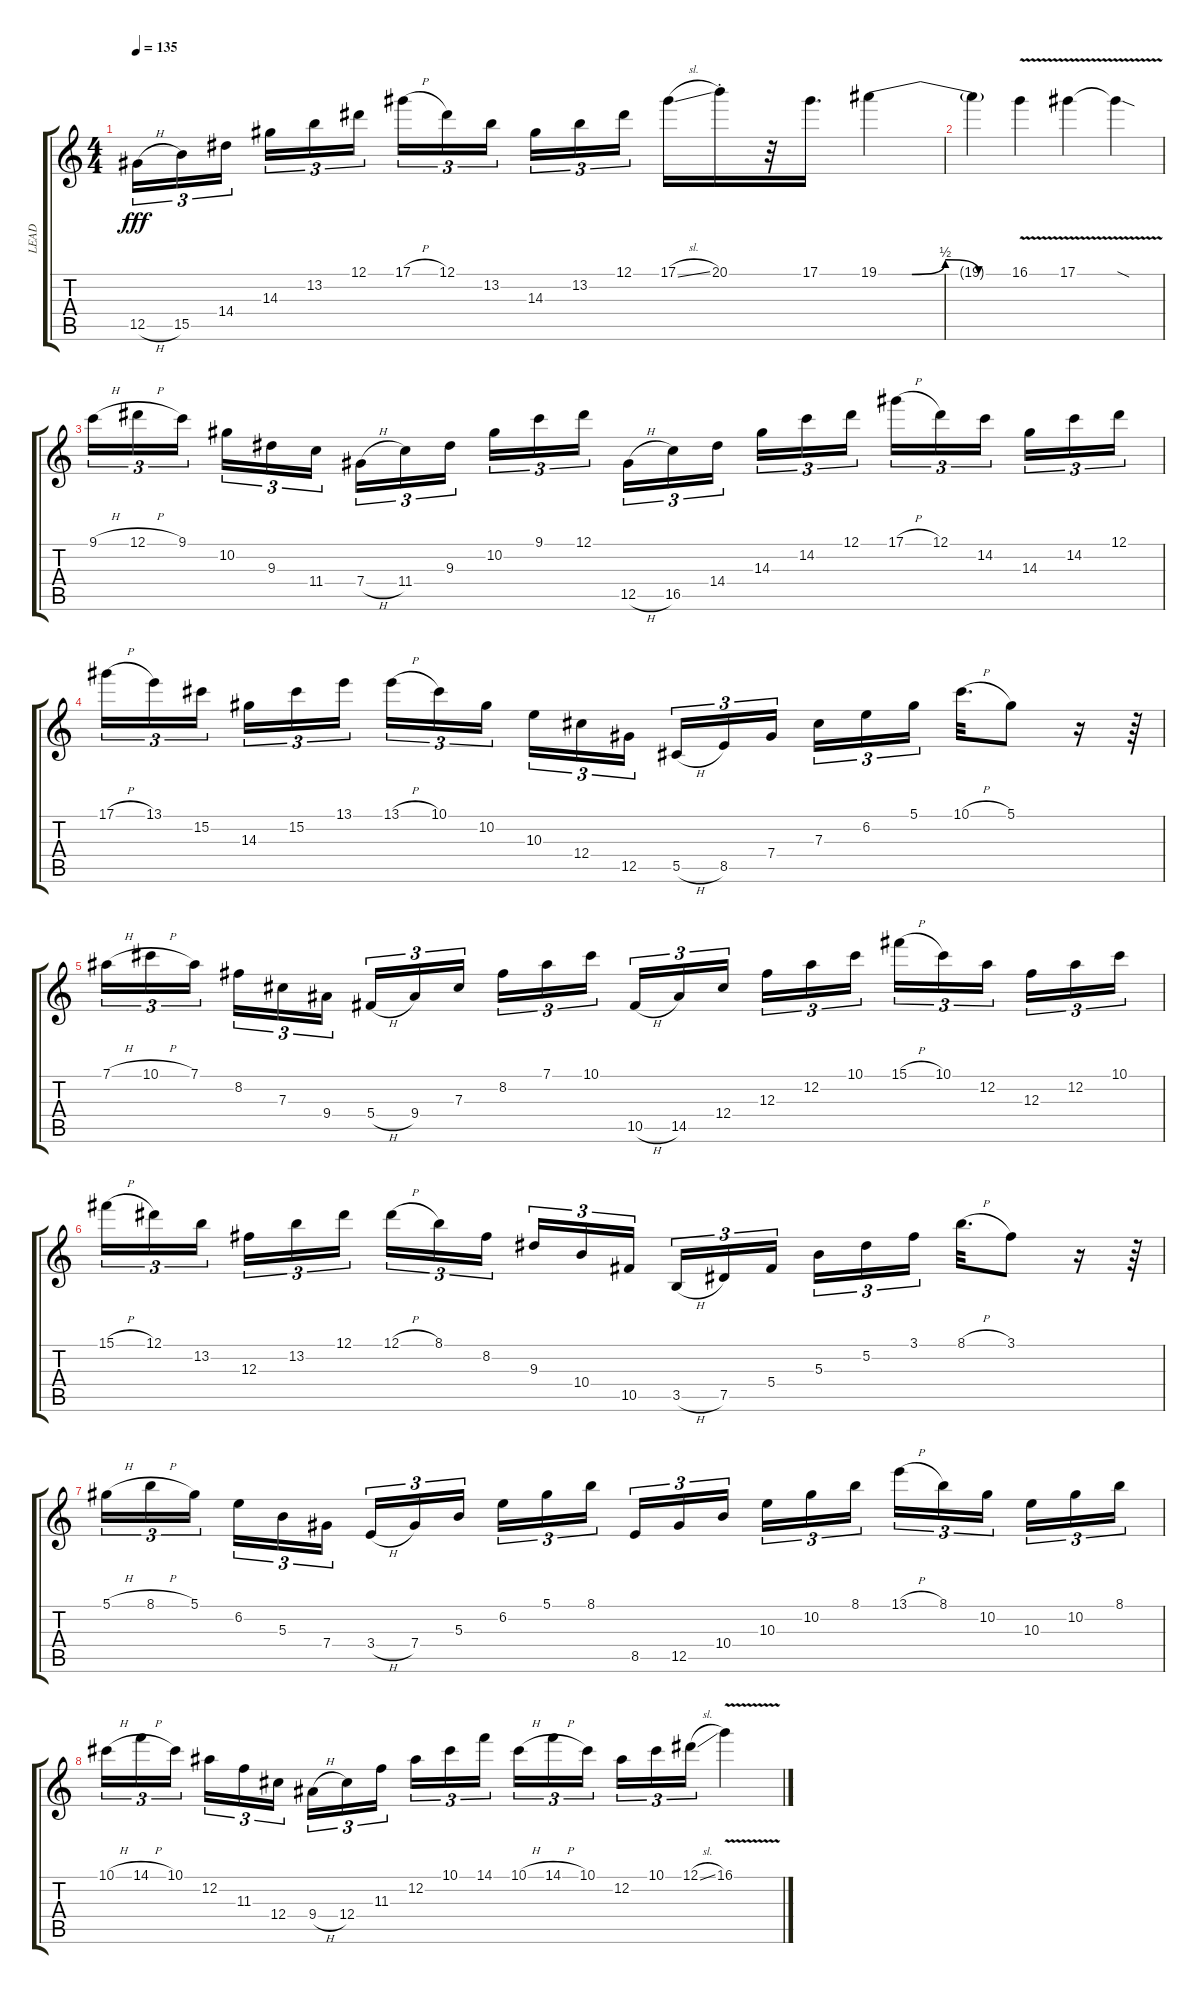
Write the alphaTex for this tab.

\track ("LEAD" "LEAD") {instrument overdrivenguitar}
\staff {score tabs}
\tuning (Eb4 Bb3 Gb3 Db3 Ab2 Eb2) {hide}
\ts (4 4)
\tempo 135
\clef g2
\ks c
12.5{h}.16{tu (3 2) dy fff} 15.5.16{tu (3 2)} 14.4.16{tu (3 2) beam splitsecondary} 14.3.16{tu (3 2)} 13.2.16{tu (3 2)} 12.1.16{tu (3 2)} 17.1{h}.16{tu (3 2)} 12.1.16{tu (3 2)} 13.2.16{tu (3 2) beam splitsecondary} 14.3.16{tu (3 2)} 13.2.16{tu (3 2)} 12.1.16{tu (3 2)} 17.1{sl}.16 20.1{st}.16 r.32 17.1.16{d} 19.1{be (custom 0 0 15 0 30 2 45 0 60 0)}.4 |
19.1{t}.4 16.1{v}.4 17.1{v}.4 17.1{sod t}.4 |
9.1{h}.16{tu (3 2)} 12.1{h}.16{tu (3 2)} 9.1.16{tu (3 2) beam splitsecondary} 10.2.16{tu (3 2)} 9.3.16{tu (3 2)} 11.4.16{tu (3 2)} 7.4{h}.16{tu (3 2)} 11.4.16{tu (3 2)} 9.3.16{tu (3 2) beam splitsecondary} 10.2.16{tu (3 2)} 9.1.16{tu (3 2)} 12.1.16{tu (3 2)} 12.5{h}.16{tu (3 2)} 16.5.16{tu (3 2)} 14.4.16{tu (3 2) beam splitsecondary} 14.3.16{tu (3 2)} 14.2.16{tu (3 2)} 12.1.16{tu (3 2)} 17.1{h}.16{tu (3 2)} 12.1.16{tu (3 2)} 14.2.16{tu (3 2) beam splitsecondary} 14.3.16{tu (3 2)} 14.2.16{tu (3 2)} 12.1.16{tu (3 2)} |
17.1{h}.16{tu (3 2)} 13.1.16{tu (3 2)} 15.2.16{tu (3 2) beam splitsecondary} 14.3.16{tu (3 2)} 15.2.16{tu (3 2)} 13.1.16{tu (3 2)} 13.1{h}.16{tu (3 2)} 10.1.16{tu (3 2)} 10.2.16{tu (3 2) beam splitsecondary} 10.3.16{tu (3 2)} 12.4.16{tu (3 2)} 12.5.16{tu (3 2)} 5.5{h}.16{tu (3 2)} 8.5.16{tu (3 2)} 7.4.16{tu (3 2) beam splitsecondary} 7.3.16{tu (3 2)} 6.2.16{tu (3 2)} 5.1.16{tu (3 2)} 10.1{h}.32{d} 5.1.8 r.16 r.64 |
7.1{h}.16{tu (3 2)} 10.1{h}.16{tu (3 2)} 7.1.16{tu (3 2) beam splitsecondary} 8.2.16{tu (3 2)} 7.3.16{tu (3 2)} 9.4.16{tu (3 2)} 5.4{h}.16{tu (3 2)} 9.4.16{tu (3 2)} 7.3.16{tu (3 2) beam splitsecondary} 8.2.16{tu (3 2)} 7.1.16{tu (3 2)} 10.1.16{tu (3 2)} 10.5{h}.16{tu (3 2)} 14.5.16{tu (3 2)} 12.4.16{tu (3 2) beam splitsecondary} 12.3.16{tu (3 2)} 12.2.16{tu (3 2)} 10.1.16{tu (3 2)} 15.1{h}.16{tu (3 2)} 10.1.16{tu (3 2)} 12.2.16{tu (3 2) beam splitsecondary} 12.3.16{tu (3 2)} 12.2.16{tu (3 2)} 10.1.16{tu (3 2)} |
15.1{h}.16{tu (3 2)} 12.1.16{tu (3 2)} 13.2.16{tu (3 2) beam splitsecondary} 12.3.16{tu (3 2)} 13.2.16{tu (3 2)} 12.1.16{tu (3 2)} 12.1{h}.16{tu (3 2)} 8.1.16{tu (3 2)} 8.2.16{tu (3 2) beam splitsecondary} 9.3.16{tu (3 2)} 10.4.16{tu (3 2)} 10.5.16{tu (3 2)} 3.5{h}.16{tu (3 2)} 7.5.16{tu (3 2)} 5.4.16{tu (3 2) beam splitsecondary} 5.3.16{tu (3 2)} 5.2.16{tu (3 2)} 3.1.16{tu (3 2)} 8.1{h}.32{d} 3.1.8 r.16 r.64 |
5.1{h}.16{tu (3 2)} 8.1{h}.16{tu (3 2)} 5.1.16{tu (3 2) beam splitsecondary} 6.2.16{tu (3 2)} 5.3.16{tu (3 2)} 7.4.16{tu (3 2)} 3.4{h}.16{tu (3 2)} 7.4.16{tu (3 2)} 5.3.16{tu (3 2) beam splitsecondary} 6.2.16{tu (3 2)} 5.1.16{tu (3 2)} 8.1.16{tu (3 2)} 8.5.16{tu (3 2)} 12.5.16{tu (3 2)} 10.4.16{tu (3 2) beam splitsecondary} 10.3.16{tu (3 2)} 10.2.16{tu (3 2)} 8.1.16{tu (3 2)} 13.1{h}.16{tu (3 2)} 8.1.16{tu (3 2)} 10.2.16{tu (3 2) beam splitsecondary} 10.3.16{tu (3 2)} 10.2.16{tu (3 2)} 8.1.16{tu (3 2)} |
10.1{h}.16{tu (3 2)} 14.1{h}.16{tu (3 2)} 10.1.16{tu (3 2) beam splitsecondary} 12.2.16{tu (3 2)} 11.3.16{tu (3 2)} 12.4.16{tu (3 2)} 9.4{h}.16{tu (3 2)} 12.4.16{tu (3 2)} 11.3.16{tu (3 2) beam splitsecondary} 12.2.16{tu (3 2)} 10.1.16{tu (3 2)} 14.1.16{tu (3 2)} 10.1{h}.16{tu (3 2)} 14.1{h}.16{tu (3 2)} 10.1.16{tu (3 2) beam splitsecondary} 12.2.16{tu (3 2)} 10.1.16{tu (3 2)} 12.1{sl}.16{tu (3 2)} 16.1{v}.4
